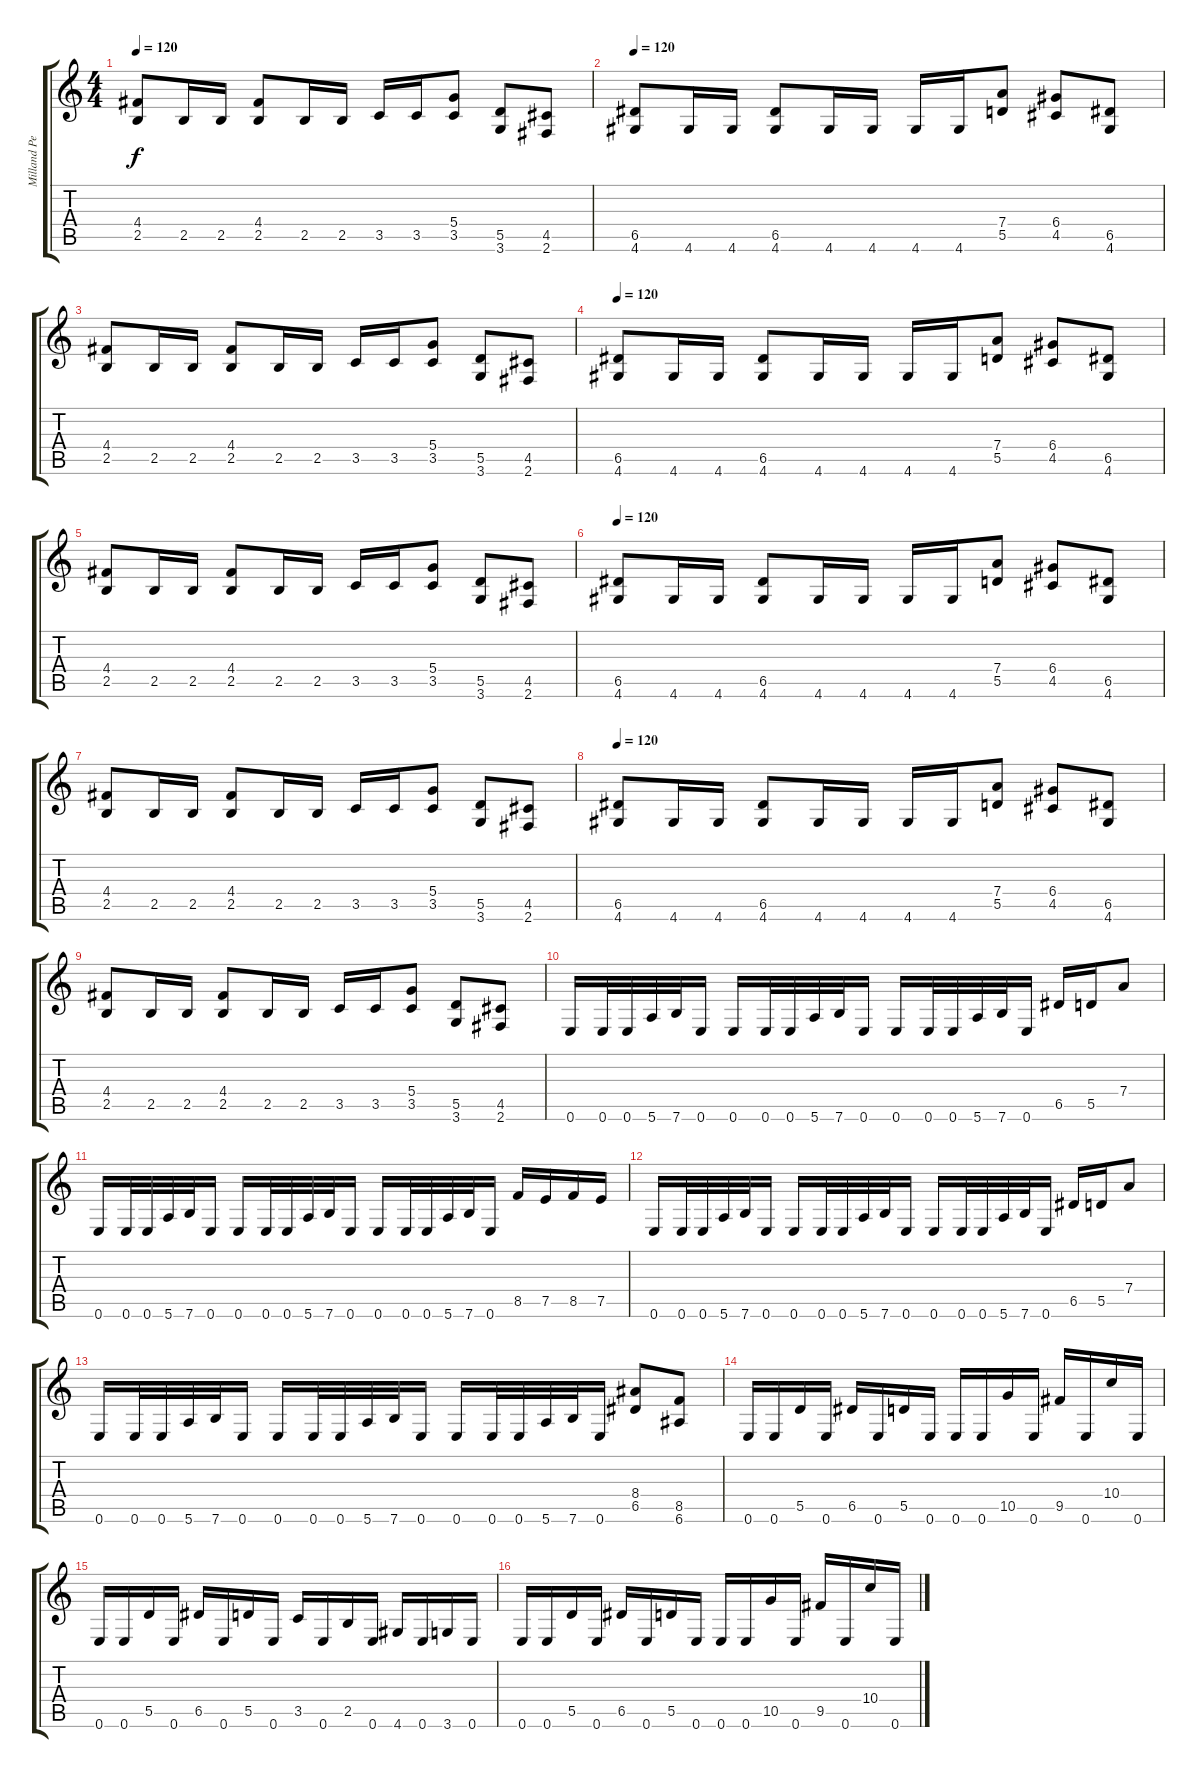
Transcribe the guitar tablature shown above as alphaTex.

\track ("Milland Petrozza" "Milland Pe") {instrument distortionguitar}
\staff {score tabs}
\tuning (E4 B3 G3 D3 A2 E2) {hide}
\ts (4 4)
\tempo 120
\clef g2
\ks c
(4.4 2.5).8{dy f} 2.5.16 2.5.16 (4.4 2.5).8 2.5.16 2.5.16 3.5.16 3.5.16 (5.4 3.5).8 (5.5 3.6).8 (4.5 2.6).8 |
\tempo 120
(6.5 4.6).8 4.6.16 4.6.16 (6.5 4.6).8 4.6.16 4.6.16 4.6.16 4.6.16 (7.4 5.5).8 (6.4 4.5).8 (6.5 4.6).8 |
(4.4 2.5).8 2.5.16 2.5.16 (4.4 2.5).8 2.5.16 2.5.16 3.5.16 3.5.16 (5.4 3.5).8 (5.5 3.6).8 (4.5 2.6).8 |
\tempo 120
(6.5 4.6).8 4.6.16 4.6.16 (6.5 4.6).8 4.6.16 4.6.16 4.6.16 4.6.16 (7.4 5.5).8 (6.4 4.5).8 (6.5 4.6).8 |
(4.4 2.5).8 2.5.16 2.5.16 (4.4 2.5).8 2.5.16 2.5.16 3.5.16 3.5.16 (5.4 3.5).8 (5.5 3.6).8 (4.5 2.6).8 |
\tempo 120
(6.5 4.6).8 4.6.16 4.6.16 (6.5 4.6).8 4.6.16 4.6.16 4.6.16 4.6.16 (7.4 5.5).8 (6.4 4.5).8 (6.5 4.6).8 |
(4.4 2.5).8 2.5.16 2.5.16 (4.4 2.5).8 2.5.16 2.5.16 3.5.16 3.5.16 (5.4 3.5).8 (5.5 3.6).8 (4.5 2.6).8 |
\tempo 120
(6.5 4.6).8 4.6.16 4.6.16 (6.5 4.6).8 4.6.16 4.6.16 4.6.16 4.6.16 (7.4 5.5).8 (6.4 4.5).8 (6.5 4.6).8 |
(4.4 2.5).8 2.5.16 2.5.16 (4.4 2.5).8 2.5.16 2.5.16 3.5.16 3.5.16 (5.4 3.5).8 (5.5 3.6).8 (4.5 2.6).8 |
0.6.16 0.6.32 0.6.32 5.6.32 7.6.32 0.6.16 0.6.16 0.6.32 0.6.32 5.6.32 7.6.32 0.6.16 0.6.16 0.6.32 0.6.32 5.6.32 7.6.32 0.6.16 6.5.16 5.5.16 7.4.8 |
0.6.16 0.6.32 0.6.32 5.6.32 7.6.32 0.6.16 0.6.16 0.6.32 0.6.32 5.6.32 7.6.32 0.6.16 0.6.16 0.6.32 0.6.32 5.6.32 7.6.32 0.6.16 8.5.16 7.5.16 8.5.16 7.5.16 |
0.6.16 0.6.32 0.6.32 5.6.32 7.6.32 0.6.16 0.6.16 0.6.32 0.6.32 5.6.32 7.6.32 0.6.16 0.6.16 0.6.32 0.6.32 5.6.32 7.6.32 0.6.16 6.5.16 5.5.16 7.4.8 |
0.6.16 0.6.32 0.6.32 5.6.32 7.6.32 0.6.16 0.6.16 0.6.32 0.6.32 5.6.32 7.6.32 0.6.16 0.6.16 0.6.32 0.6.32 5.6.32 7.6.32 0.6.16 (8.4 6.5).8 (8.5 6.6).8 |
0.6.16 0.6.16 5.5.16 0.6.16 6.5.16 0.6.16 5.5.16 0.6.16 0.6.16 0.6.16 10.5.16 0.6.16 9.5.16 0.6.16 10.4.16 0.6.16 |
0.6.16 0.6.16 5.5.16 0.6.16 6.5.16 0.6.16 5.5.16 0.6.16 3.5.16 0.6.16 2.5.16 0.6.16 4.6.16 0.6.16 3.6.16 0.6.16 |
0.6.16 0.6.16 5.5.16 0.6.16 6.5.16 0.6.16 5.5.16 0.6.16 0.6.16 0.6.16 10.5.16 0.6.16 9.5.16 0.6.16 10.4.16 0.6.16
